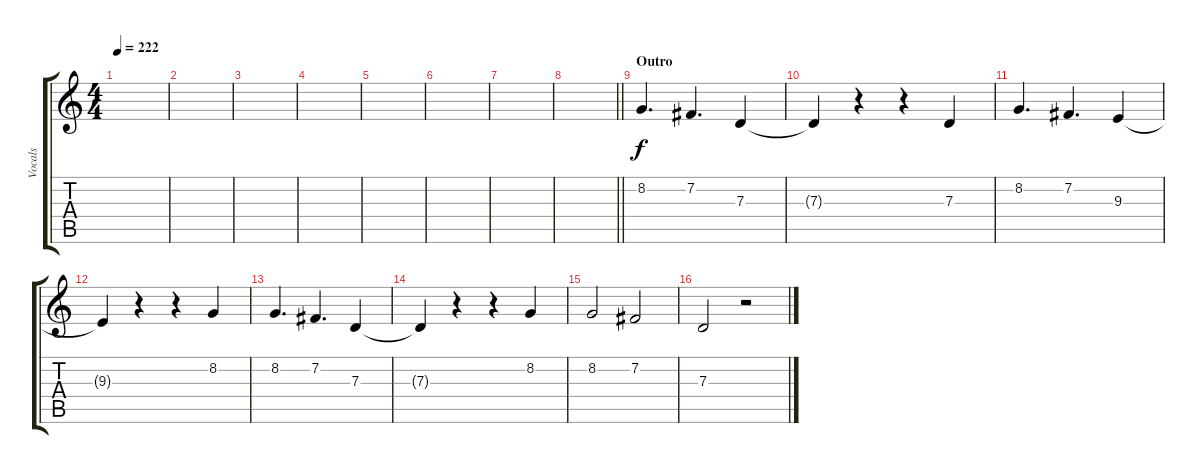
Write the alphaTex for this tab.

\track ("Vocals" "Vocals") {instrument altosax}
\staff {score tabs}
\tuning (E4 B3 G3 D3 A2 E2) {hide}
\ts (4 4)
\tempo 222
\clef g2
\ks c
|
|
|
|
|
|
|
\barLineRight lightlight
|
\section ("" "Outro")
8.2.4{d} 7.2.4{d} 7.3.4 |
7.3{t}.4 r.4 r.4 7.3.4 |
8.2.4{d} 7.2.4{d} 9.3.4 |
9.3{t}.4 r.4 r.4 8.2.4 |
8.2.4{d} 7.2.4{d} 7.3.4 |
7.3{t}.4 r.4 r.4 8.2.4 |
8.2.2 7.2.2 |
7.3.2 r.2
